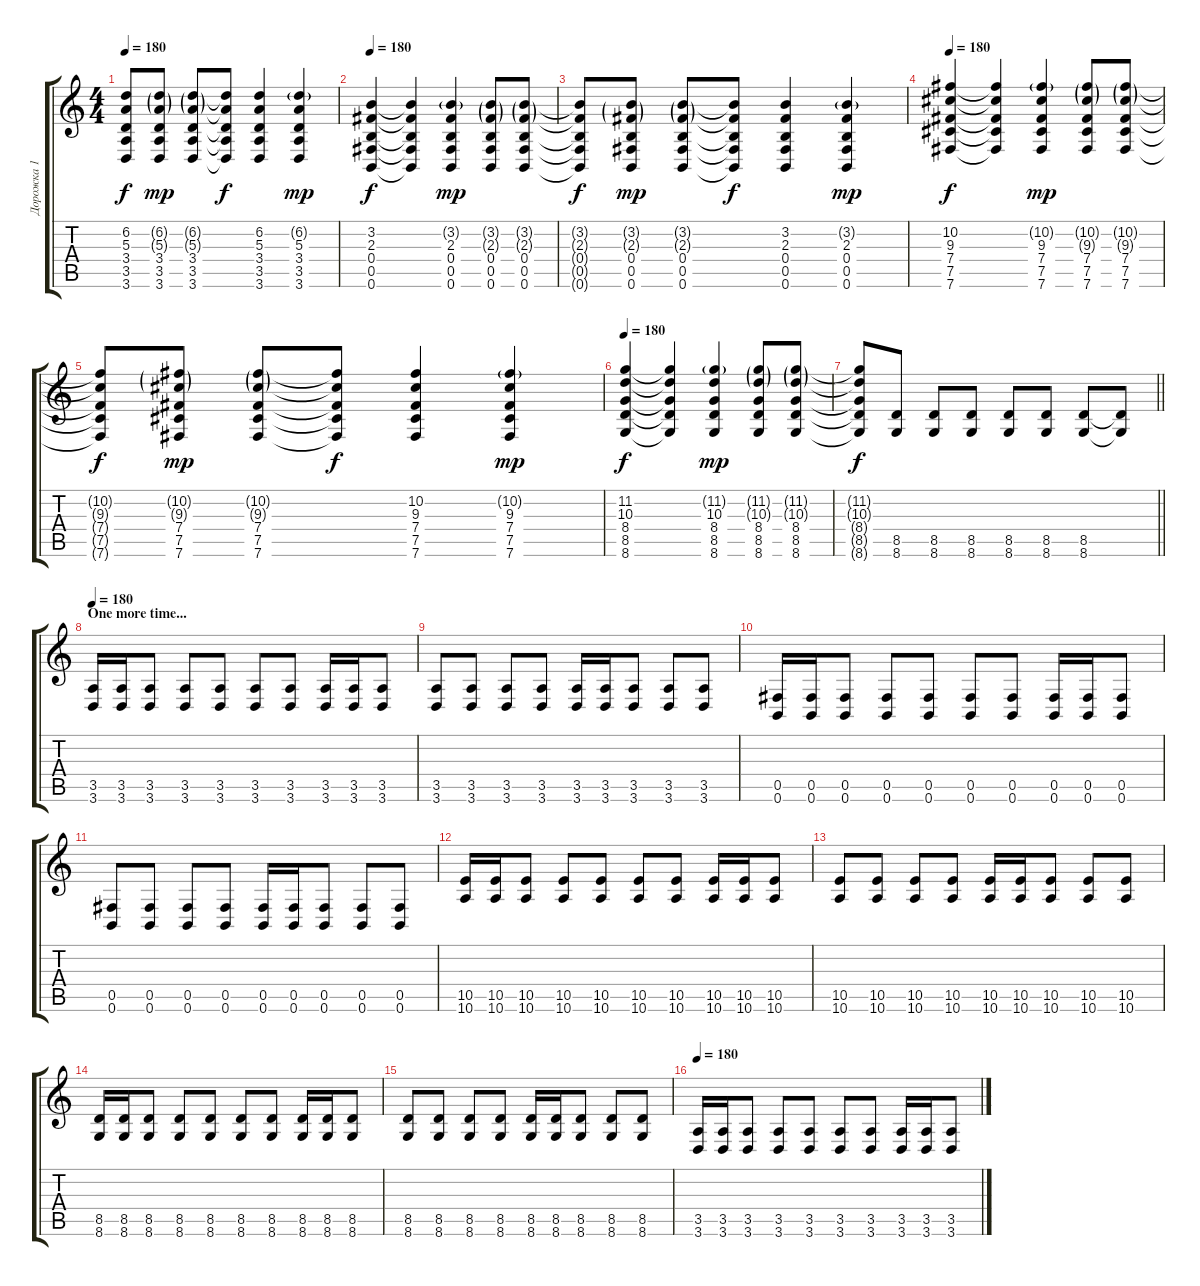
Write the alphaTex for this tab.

\track ("Дорожка 1" "Дорожка 1") {instrument overdrivenguitar}
\staff {score tabs}
\tuning (Db4 Ab3 E3 B2 Gb2 B1) {hide}
\ts (4 4)
\tempo 180
\clef g2
\ks c
(6.2{t} 5.3{t} 3.4{t} 3.5{t} 3.6{t}).8{dy f} (6.2{g} 5.3{g} 3.4 3.5 3.6).8{dy mp} (6.2{g} 5.3{g} 3.4 3.5 3.6).8 (6.2{t} 5.3{t} 3.4{t} 3.5{t} 3.6{t}).8{dy f} (6.2 5.3 3.4 3.5 3.6).4 (6.2{g} 5.3 3.4 3.5 3.6).4{dy mp} |
\tempo 180
(3.2 2.3 0.4 0.5 0.6).4{dy f} (3.2{t} 2.3{t} 0.4{t} 0.5{t} 0.6{t}).4 (3.2{g} 2.3 0.4 0.5 0.6).4{dy mp} (3.2{g} 2.3{g} 0.4 0.5 0.6).8 (3.2{g} 2.3{g} 0.4 0.5 0.6).8 |
(3.2{t} 2.3{t} 0.4{t} 0.5{t} 0.6{t}).8{dy f} (3.2{g} 2.3{g} 0.4 0.5 0.6).8{dy mp} (3.2{g} 2.3{g} 0.4 0.5 0.6).8 (3.2{t} 2.3{t} 0.4{t} 0.5{t} 0.6{t}).8{dy f} (3.2 2.3 0.4 0.5 0.6).4 (3.2{g} 2.3 0.4 0.5 0.6).4{dy mp} |
\tempo 180
(10.2 9.3 7.4 7.5 7.6).4{dy f} (10.2{t} 9.3{t} 7.4{t} 7.5{t} 7.6{t}).4 (10.2{g} 9.3 7.4 7.5 7.6).4{dy mp} (10.2{g} 9.3{g} 7.4 7.5 7.6).8 (10.2{g} 9.3{g} 7.4 7.5 7.6).8 |
(10.2{t} 9.3{t} 7.4{t} 7.5{t} 7.6{t}).8{dy f} (10.2{g} 9.3{g} 7.4 7.5 7.6).8{dy mp} (10.2{g} 9.3{g} 7.4 7.5 7.6).8 (10.2{t} 9.3{t} 7.4{t} 7.5{t} 7.6{t}).8{dy f} (10.2 9.3 7.4 7.5 7.6).4 (10.2{g} 9.3 7.4 7.5 7.6).4{dy mp} |
\tempo 180
(11.2 10.3 8.4 8.5 8.6).4{dy f} (11.2{t} 10.3{t} 8.4{t} 8.5{t} 8.6{t}).4 (11.2{g} 10.3 8.4 8.5 8.6).4{dy mp} (11.2{g} 10.3{g} 8.4 8.5 8.6).8 (11.2{g} 10.3{g} 8.4 8.5 8.6).8 |
\barLineRight lightlight
(11.2{t} 10.3{t} 8.4{t} 8.5{t} 8.6{t}).8{dy f} (8.5 8.6).8 (8.5 8.6).8 (8.5 8.6).8 (8.5 8.6).8 (8.5 8.6).8 (8.5 8.6).8 (8.5{t} 8.6{t}).8 |
\section ("" "One more time...")
\tempo 180
(3.5 3.6).16 (3.5 3.6).16 (3.5 3.6).8 (3.5 3.6).8 (3.5 3.6).8 (3.5 3.6).8 (3.5 3.6).8 (3.5 3.6).16 (3.5 3.6).16 (3.5 3.6).8 |
(3.5 3.6).8 (3.5 3.6).8 (3.5 3.6).8 (3.5 3.6).8 (3.5 3.6).16 (3.5 3.6).16 (3.5 3.6).8 (3.5 3.6).8 (3.5 3.6).8 |
(0.5 0.6).16 (0.5 0.6).16 (0.5 0.6).8 (0.5 0.6).8 (0.5 0.6).8 (0.5 0.6).8 (0.5 0.6).8 (0.5 0.6).16 (0.5 0.6).16 (0.5 0.6).8 |
(0.5 0.6).8 (0.5 0.6).8 (0.5 0.6).8 (0.5 0.6).8 (0.5 0.6).16 (0.5 0.6).16 (0.5 0.6).8 (0.5 0.6).8 (0.5 0.6).8 |
(10.5 10.6).16 (10.5 10.6).16 (10.5 10.6).8 (10.5 10.6).8 (10.5 10.6).8 (10.5 10.6).8 (10.5 10.6).8 (10.5 10.6).16 (10.5 10.6).16 (10.5 10.6).8 |
(10.5 10.6).8 (10.5 10.6).8 (10.5 10.6).8 (10.5 10.6).8 (10.5 10.6).16 (10.5 10.6).16 (10.5 10.6).8 (10.5 10.6).8 (10.5 10.6).8 |
(8.5 8.6).16 (8.5 8.6).16 (8.5 8.6).8 (8.5 8.6).8 (8.5 8.6).8 (8.5 8.6).8 (8.5 8.6).8 (8.5 8.6).16 (8.5 8.6).16 (8.5 8.6).8 |
(8.5 8.6).8 (8.5 8.6).8 (8.5 8.6).8 (8.5 8.6).8 (8.5 8.6).16 (8.5 8.6).16 (8.5 8.6).8 (8.5 8.6).8 (8.5 8.6).8 |
\tempo 180
(3.5 3.6).16 (3.5 3.6).16 (3.5 3.6).8 (3.5 3.6).8 (3.5 3.6).8 (3.5 3.6).8 (3.5 3.6).8 (3.5 3.6).16 (3.5 3.6).16 (3.5 3.6).8
